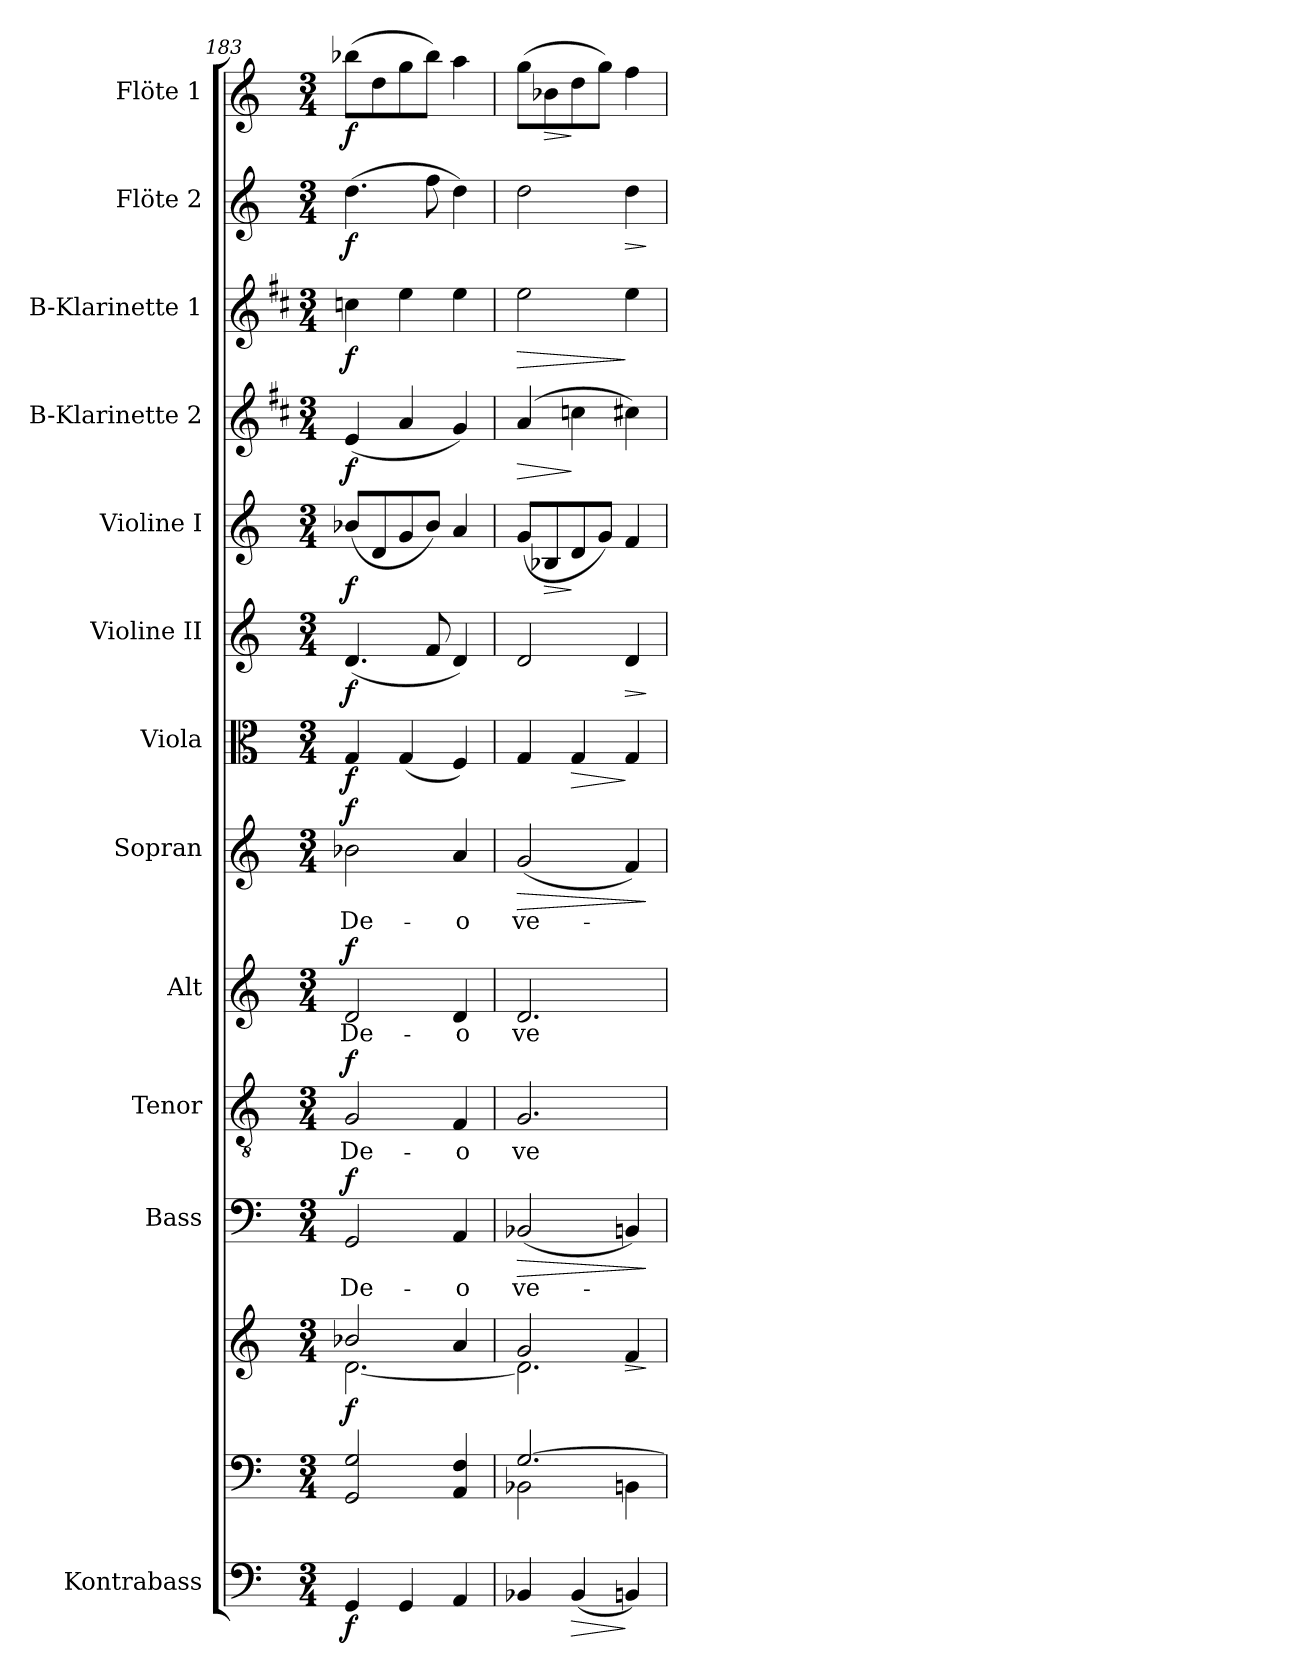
**kern	**dynam	**kern	**kern	**dynam	**kern	**text	**dynam	**kern	**text	**dynam	**kern	**text	**dynam	**kern	**text	**dynam	**kern	**dynam	**kern	**dynam	**kern	**dynam	**kern	**dynam	**kern	**dynam	**kern	**dynam	**kern	**dynam
*part13	*part13	*part12	*part12	*part12	*part11	*part11	*part11	*part10	*part10	*part10	*part9	*part9	*part9	*part8	*part8	*part8	*part7	*part7	*part6	*part6	*part5	*part5	*part4	*part4	*part3	*part3	*part2	*part2	*part1	*part1
*staff14	*staff14	*staff13	*staff12	*staff12/13	*staff11	*staff11	*staff11	*staff10	*staff10	*staff10	*staff9	*staff9	*staff9	*staff8	*staff8	*staff8	*staff7	*staff7	*staff6	*staff6	*staff5	*staff5	*staff4	*staff4	*staff3	*staff3	*staff2	*staff2	*staff1	*staff1
*I"Kontrabass	*	*	*	*	*I"Bass	*	*	*I"Tenor	*	*	*I"Alt	*	*	*I"Sopran	*	*	*I"Viola	*	*I"Violine II	*	*I"Violine I	*	*I"B-Klarinette 2	*	*I"B-Klarinette 1	*	*I"Flöte 2	*	*I"Flöte 1	*
*I'Kb.	*	*	*	*	*I'B.	*	*	*I'T.	*	*	*I'A.	*	*	*I'S.	*	*	*I'Vla.	*	*I'Vl. II	*	*I'Vl. I	*	*I'B Kl. 2	*	*I'B Kl. 1	*	*I'Fl. 2	*	*I'Fl. 1	*
!!LO:PB:g=z
*clefF4	*	*clefF4	*clefG2	*	*clefF4	*	*	*clefGv2	*	*	*clefG2	*	*	*clefG2	*	*	*clefC3	*	*clefG2	*	*clefG2	*	*clefG2	*	*clefG2	*	*clefG2	*	*clefG2	*
*ITrd7c12	*	*	*	*	*	*	*	*	*	*	*	*	*	*	*	*	*	*	*	*	*	*	*ITrd1c2	*	*ITrd1c2	*	*	*	*	*
*k[]	*	*k[]	*k[]	*	*k[]	*	*	*k[]	*	*	*k[]	*	*	*k[]	*	*	*k[]	*	*k[]	*	*k[]	*	*k[]	*	*k[]	*	*k[]	*	*k[]	*
*C:	*	*C:	*C:	*	*C:	*	*	*C:	*	*	*C:	*	*	*C:	*	*	*C:	*	*C:	*	*C:	*	*C:	*	*C:	*	*C:	*	*C:	*
*M3/4	*	*M3/4	*M3/4	*	*M3/4	*	*	*M3/4	*	*	*M3/4	*	*	*M3/4	*	*	*M3/4	*	*M3/4	*	*M3/4	*	*M3/4	*	*M3/4	*	*M3/4	*	*M3/4	*
=183	=183	=183	=183	=183	=183	=183	=183	=183	=183	=183	=183	=183	=183	=183	=183	=183	=183	=183	=183	=183	=183	=183	=183	=183	=183	=183	=183	=183	=183	=183
*	*	*	*^	*	*	*	*	*	*	*	*	*	*	*	*	*	*	*	*	*	*	*	*	*	*	*	*	*	*	*
!	!LO:DY:b	!	!	!	!LO:DY:b	!	!LO:LY:b	!LO:DY:a	!	!LO:LY:b	!LO:DY:a	!	!LO:LY:b	!LO:DY:a	!	!LO:LY:b	!LO:DY:a	!	!LO:DY:b	!	!LO:DY:b	!	!LO:DY:b	!	!LO:DY:b	!	!LO:DY:b	!	!LO:DY:b	!	!LO:DY:b
4GGG/	f	2GG/ 2G/	2b-X/	[<2.d\	f	2GG/	De-	f	2G/	De-	f	2d/	De-	f	2b-X\	De-	f	4G/	f	(<4.d/	f	(<8b-X/L	f	(<4d/	f	4b-X\	f	(>4.dd\	f	(>8bb-X\L	f
.	.	.	.	.	.	.	.	.	.	.	.	.	.	.	.	.	.	.	.	.	.	8d/	.	.	.	.	.	.	.	8dd\	.
4GGG/	.	.	.	.	.	.	.	.	.	.	.	.	.	.	.	.	.	(<4G/	.	.	.	8g/	.	4g/	.	4dd\	.	.	.	8gg\	.
.	.	.	.	.	.	.	.	.	.	.	.	.	.	.	.	.	.	.	.	8f/	.	8b-/J)	.	.	.	.	.	8ff\	.	8bb-\J)	.
!	!	!	!	!	!	!	!LO:LY:b	!	!	!LO:LY:b	!	!	!LO:LY:b	!	!	!LO:LY:b	!	!	!	!	!	!	!	!	!	!	!	!	!	!	!
4AAA/	.	4AA/ 4F/	4a/	.	.	4AA/	-o	.	4F/	-o	.	4d/	-o	.	4a/	-o	.	4F/)	.	4d/)	.	4a/	.	4f/)	.	4dd\	.	4dd\)	.	4aa\	.
=184	=184	=184	=184	=184	=184	=184	=184	=184	=184	=184	=184	=184	=184	=184	=184	=184	=184	=184	=184	=184	=184	=184	=184	=184	=184	=184	=184	=184	=184	=184	=184
*	*	*^	*	*	*	*	*	*	*	*	*	*	*	*	*	*	*	*	*	*	*	*	*	*	*	*	*	*	*	*	*
!	!	!	!	!	!	!	!	!LO:LY:b	!LO:HP:b	!	!LO:LY:b	!	!	!LO:LY:b	!	!	!LO:LY:b	!LO:HP:b	!	!	!	!	!	!	!	!LO:HP:b	!	!LO:HP:b	!	!	!	!
4BBB-X/	.	[>2.G/	2BB-X\	2g/	2.d\]	.	(<2BB-X/	ve-	>	2.G/	ve-	.	2.d/	ve-	.	(<2g/	ve-	>	4G/	.	2d/	.	(<8g/L	.	(4g/	>	2dd\	>	2dd\	.	(>8gg\L	.
!	!	!	!	!	!	!	!	!	!	!	!	!	!	!	!	!	!	!	!	!	!	!	!	!LO:HP:b	!	!	!	!	!	!	!	!LO:HP:b
.	.	.	.	.	.	.	.	.	.	.	.	.	.	.	.	.	.	.	.	.	.	.	8B-X/	>	.	.	.	.	.	.	8b-X\	>
!	!LO:HP:b	!	!	!	!	!	!	!	!	!	!	!	!	!	!	!	!	!	!	!LO:HP:b	!	!	!	!	!	!	!	!	!	!	!	!
(<4BBB-/	>	.	.	.	.	.	.	.	.	.	.	.	.	.	.	.	.	.	4G/	>	.	.	8d/	]	4b-X\	]	.	.	.	.	8dd\	]
.	.	.	.	.	.	.	.	.	.	.	.	.	.	.	.	.	.	.	.	.	.	.	8g/J)	.	.	.	.	.	.	.	8gg\J)	.
!	!	!	!	!	!	!LO:HP:b	!	!	!	!	!	!	!	!	!	!	!	!	!	!	!	!LO:HP:b	!	!	!	!	!	!	!	!LO:HP:b	!	!
4BBBn/)	]	.	4BBn\	4f/	.	>	4BBn/)	.	.	.	.	.	.	.	.	4f/)	.	.	4G/	]	4d/	>	4f/	.	4bn\)	.	4dd\	]	4dd\	>	4ff\	.
*	*	*v	*v	*	*	*	*	*	*	*	*	*	*	*	*	*	*	*	*	*	*	*	*	*	*	*	*	*	*	*	*	*
*	*	*	*v	*v	*	*	*	*	*	*	*	*	*	*	*	*	*	*	*	*	*	*	*	*	*	*	*	*	*	*	*
.	.	.	.	]	.	.	]	.	.	.	.	.	.	.	.	]	.	.	.	]	.	.	.	.	.	.	.	]	.	.
=	=	=	=	=	=	=	=	=	=	=	=	=	=	=	=	=	=	=	=	=	=	=	=	=	=	=	=	=	=	=
*-	*-	*-	*-	*-	*-	*-	*-	*-	*-	*-	*-	*-	*-	*-	*-	*-	*-	*-	*-	*-	*-	*-	*-	*-	*-	*-	*-	*-	*-	*-
